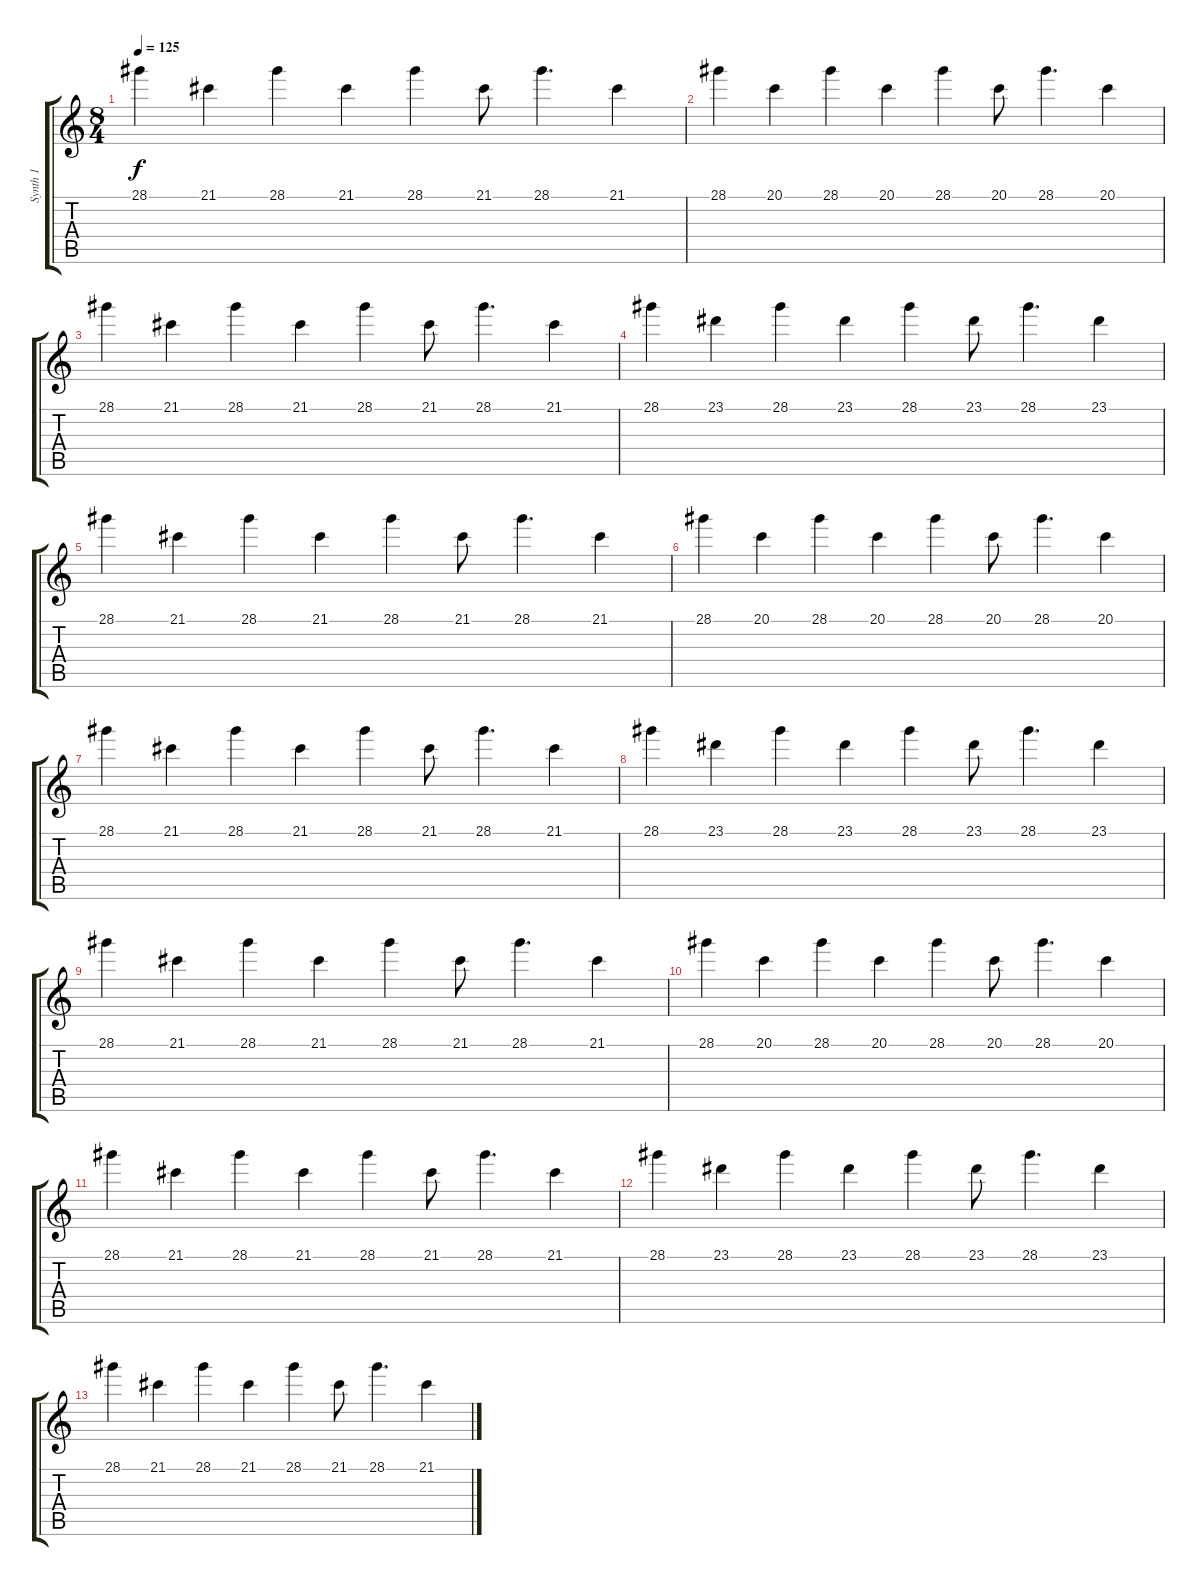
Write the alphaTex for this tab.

\track ("Synth 1" "Synth 1") {instrument fx3crystal}
\staff {score tabs}
\tuning (E4 B3 G3 D3 A2 G3) {hide}
\ts (8 4)
\tempo 125
\clef g2
\ks c
28.1.4{dy f} 21.1.4 28.1.4 21.1.4 28.1.4 21.1.8 28.1.4{d} 21.1.4 |
28.1.4 20.1.4 28.1.4 20.1.4 28.1.4 20.1.8 28.1.4{d} 20.1.4 |
28.1.4 21.1.4 28.1.4 21.1.4 28.1.4 21.1.8 28.1.4{d} 21.1.4 |
28.1.4 23.1.4 28.1.4 23.1.4 28.1.4 23.1.8 28.1.4{d} 23.1.4 |
28.1.4 21.1.4 28.1.4 21.1.4 28.1.4 21.1.8 28.1.4{d} 21.1.4 |
28.1.4 20.1.4 28.1.4 20.1.4 28.1.4 20.1.8 28.1.4{d} 20.1.4 |
28.1.4 21.1.4 28.1.4 21.1.4 28.1.4 21.1.8 28.1.4{d} 21.1.4 |
28.1.4 23.1.4 28.1.4 23.1.4 28.1.4 23.1.8 28.1.4{d} 23.1.4 |
28.1.4 21.1.4 28.1.4 21.1.4 28.1.4 21.1.8 28.1.4{d} 21.1.4 |
28.1.4 20.1.4 28.1.4 20.1.4 28.1.4 20.1.8 28.1.4{d} 20.1.4 |
28.1.4 21.1.4 28.1.4 21.1.4 28.1.4 21.1.8 28.1.4{d} 21.1.4 |
28.1.4 23.1.4 28.1.4 23.1.4 28.1.4 23.1.8 28.1.4{d} 23.1.4 |
28.1.4 21.1.4 28.1.4 21.1.4 28.1.4 21.1.8 28.1.4{d} 21.1.4
